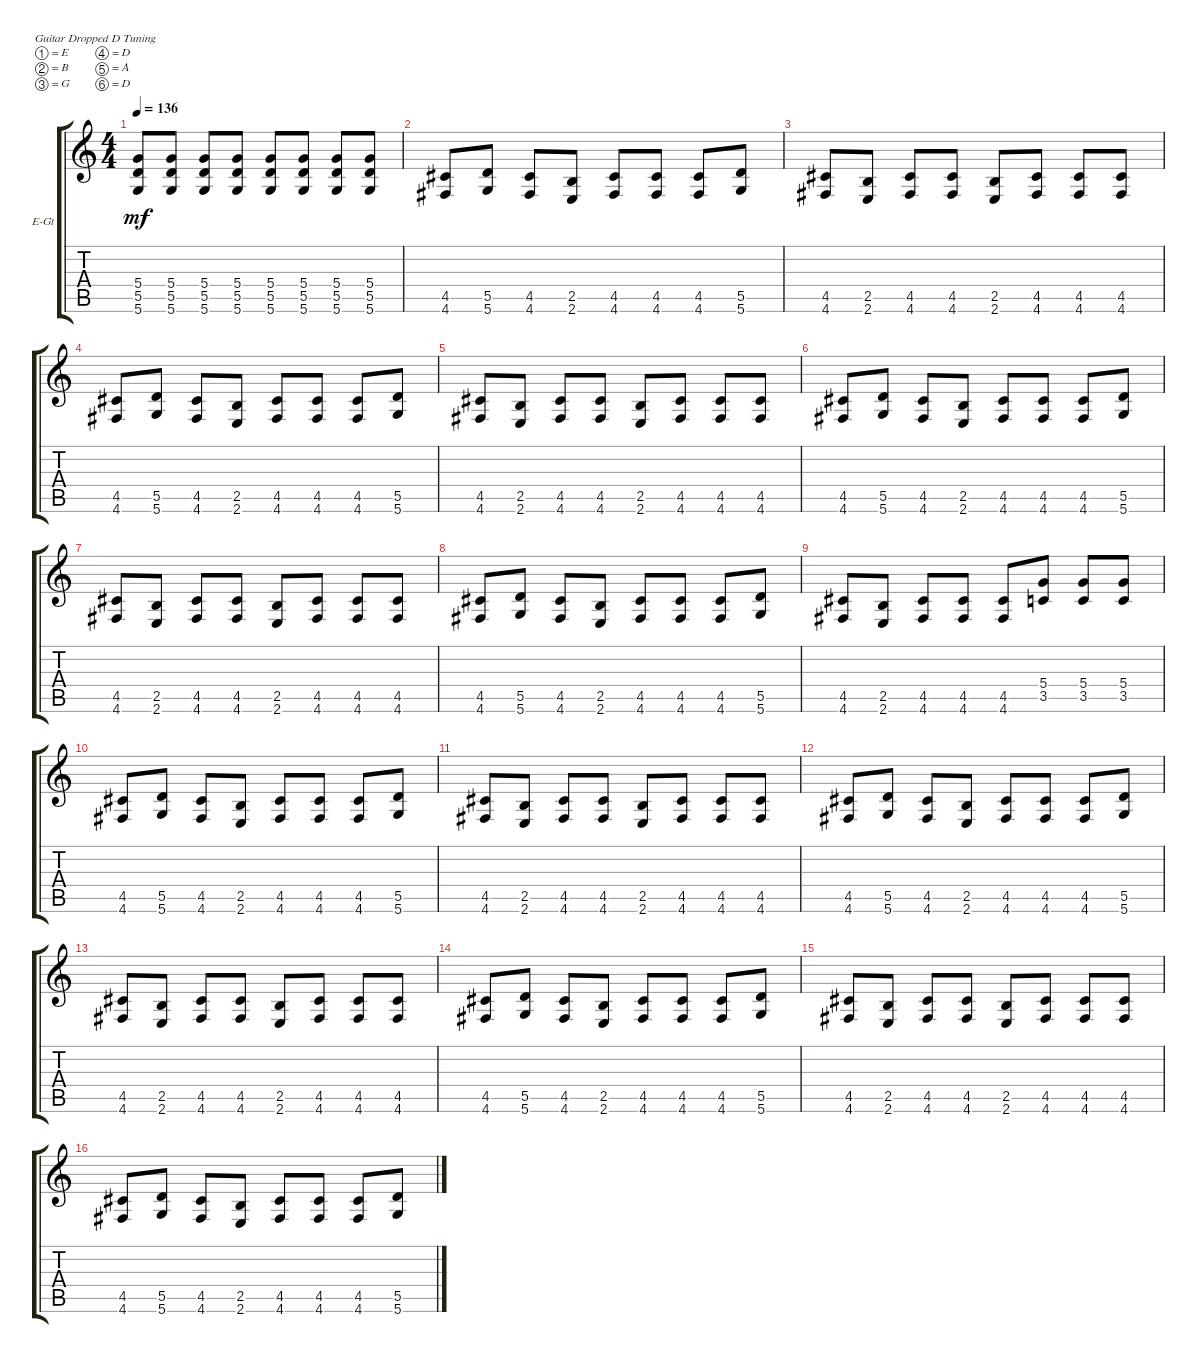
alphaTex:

\defaultSystemsLayout 4
\bracketExtendMode groupsimilarinstruments
\firstSystemTrackNameOrientation horizontal
\otherSystemsTrackNameOrientation horizontal
\track ("Electric Guitar" "E-Gt") {instrument overdrivenguitar}
\staff {score tabs}
\tuning (E4 B3 G3 D3 A2 D2)
\ts (4 4)
\tempo 136
\clef g2
\ks c
(5.4 5.5 5.6).8{dy mf} (5.4 5.5 5.6).8 (5.4 5.5 5.6).8 (5.4 5.5 5.6).8 (5.4 5.5 5.6).8 (5.4 5.5 5.6).8 (5.4 5.5 5.6).8 (5.4 5.5 5.6).8 |
(4.6 4.5).8 (5.6 5.5).8 (4.6 4.5).8 (2.6 2.5).8 (4.6 4.5).8 (4.6 4.5).8 (4.6 4.5).8 (5.6 5.5).8 |
(4.6 4.5).8 (2.6 2.5).8 (4.6 4.5).8 (4.6 4.5).8 (2.6 2.5).8 (4.6 4.5).8 (4.6 4.5).8 (4.6 4.5).8 |
(4.6 4.5).8 (5.6 5.5).8 (4.6 4.5).8 (2.6 2.5).8 (4.6 4.5).8 (4.6 4.5).8 (4.6 4.5).8 (5.6 5.5).8 |
(4.6 4.5).8 (2.6 2.5).8 (4.6 4.5).8 (4.6 4.5).8 (2.5 2.6).8 (4.6 4.5).8 (4.6 4.5).8 (4.6 4.5).8 |
(4.6 4.5).8 (5.6 5.5).8 (4.6 4.5).8 (2.6 2.5).8 (4.6 4.5).8 (4.6 4.5).8 (4.6 4.5).8 (5.6 5.5).8 |
(4.6 4.5).8 (2.6 2.5).8 (4.6 4.5).8 (4.6 4.5).8 (2.6 2.5).8 (4.6 4.5).8 (4.6 4.5).8 (4.6 4.5).8 |
(4.6 4.5).8 (5.6 5.5).8 (4.6 4.5).8 (2.6 2.5).8 (4.6 4.5).8 (4.6 4.5).8 (4.6 4.5).8 (5.6 5.5).8 |
(4.6 4.5).8 (2.6 2.5).8 (4.6 4.5).8 (4.6 4.5).8 (4.6 4.5).8 (3.5 5.4).8 (3.5 5.4).8 (3.5 5.4).8 |
(4.6 4.5).8 (5.6 5.5).8 (4.6 4.5).8 (2.6 2.5).8 (4.6 4.5).8 (4.6 4.5).8 (4.6 4.5).8 (5.6 5.5).8 |
(4.6 4.5).8 (2.6 2.5).8 (4.6 4.5).8 (4.6 4.5).8 (2.6 2.5).8 (4.6 4.5).8 (4.6 4.5).8 (4.6 4.5).8 |
(4.6 4.5).8 (5.6 5.5).8 (4.6 4.5).8 (2.6 2.5).8 (4.6 4.5).8 (4.6 4.5).8 (4.6 4.5).8 (5.6 5.5).8 |
(4.6 4.5).8 (2.6 2.5).8 (4.6 4.5).8 (4.6 4.5).8 (2.5 2.6).8 (4.6 4.5).8 (4.6 4.5).8 (4.6 4.5).8 |
(4.6 4.5).8 (5.6 5.5).8 (4.6 4.5).8 (2.6 2.5).8 (4.6 4.5).8 (4.6 4.5).8 (4.6 4.5).8 (5.6 5.5).8 |
(4.6 4.5).8 (2.6 2.5).8 (4.6 4.5).8 (4.6 4.5).8 (2.6 2.5).8 (4.6 4.5).8 (4.6 4.5).8 (4.6 4.5).8 |
(4.6 4.5).8 (5.6 5.5).8 (4.6 4.5).8 (2.6 2.5).8 (4.6 4.5).8 (4.6 4.5).8 (4.6 4.5).8 (5.6 5.5).8
